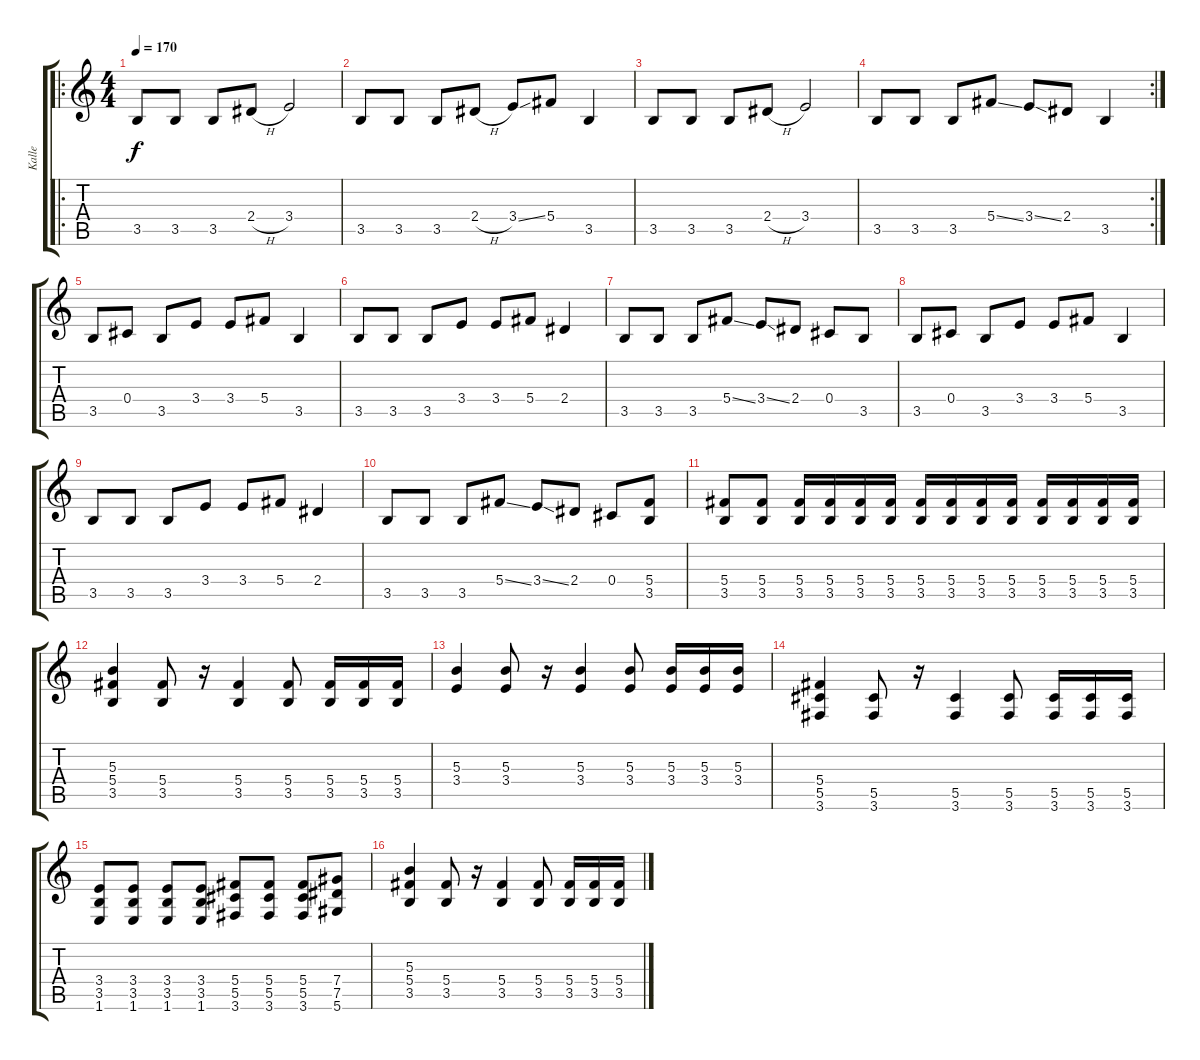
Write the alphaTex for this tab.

\track ("Kalle" "Kalle") {instrument distortionguitar}
\staff {score tabs}
\tuning (Eb4 Bb3 Gb3 Db3 Ab2 Eb2) {hide}
\ro
\ts (4 4)
\tempo 170
\clef g2
\ks c
3.5.8{dy f instrument electricguitarclean} 3.5.8 3.5.8 2.4{h}.8 3.4.2 |
3.5.8 3.5.8 3.5.8 2.4{h}.8 3.4{ss}.8 5.4.8 3.5.4 |
3.5.8 3.5.8 3.5.8 2.4{h}.8 3.4.2 |
\rc 2
3.5.8 3.5.8 3.5.8 5.4{ss}.8 3.4{ss}.8 2.4.8 3.5.4 |
3.5.8{instrument electricguitarclean} 0.4.8 3.5.8 3.4.8 3.4.8 5.4.8 3.5.4 |
3.5.8 3.5.8 3.5.8 3.4.8 3.4.8 5.4.8 2.4.4 |
3.5.8 3.5.8 3.5.8 5.4{ss}.8 3.4{ss}.8 2.4.8 0.4.8 3.5.8 |
3.5.8 0.4.8 3.5.8 3.4.8 3.4.8 5.4.8 3.5.4 |
3.5.8 3.5.8 3.5.8 3.4.8 3.4.8 5.4.8 2.4.4 |
3.5.8 3.5.8 3.5.8 5.4{ss}.8 3.4{ss}.8 2.4.8 0.4.8 (5.4 3.5).8{instrument distortionguitar} |
(5.4 3.5).8 (5.4 3.5).8 (5.4 3.5).16 (5.4 3.5).16 (5.4 3.5).16 (5.4 3.5).16 (5.4 3.5).16 (5.4 3.5).16 (5.4 3.5).16 (5.4 3.5).16 (5.4 3.5).16 (5.4 3.5).16 (5.4 3.5).16 (5.4 3.5).16 |
(5.3 5.4 3.5).4 (5.4 3.5).8 r.16 (5.4 3.5).4 (5.4 3.5).8 (5.4 3.5).16 (5.4 3.5).16 (5.4 3.5).16 |
(5.3 3.4).4 (5.3 3.4).8 r.16 (5.3 3.4).4 (5.3 3.4).8 (5.3 3.4).16 (5.3 3.4).16 (5.3 3.4).16 |
(5.4 5.5 3.6).4 (5.5 3.6).8 r.16 (5.5 3.6).4 (5.5 3.6).8 (5.5 3.6).16 (5.5 3.6).16 (5.5 3.6).16 |
(3.4 3.5 1.6).8 (3.4 3.5 1.6).8 (3.4 3.5 1.6).8 (3.4 3.5 1.6).8 (5.4 5.5 3.6).8 (5.4 5.5 3.6).8 (5.4 5.5 3.6).8 (7.4 7.5 5.6).8 |
(5.3 5.4 3.5).4 (5.4 3.5).8 r.16 (5.4 3.5).4 (5.4 3.5).8 (5.4 3.5).16 (5.4 3.5).16 (5.4 3.5).16
